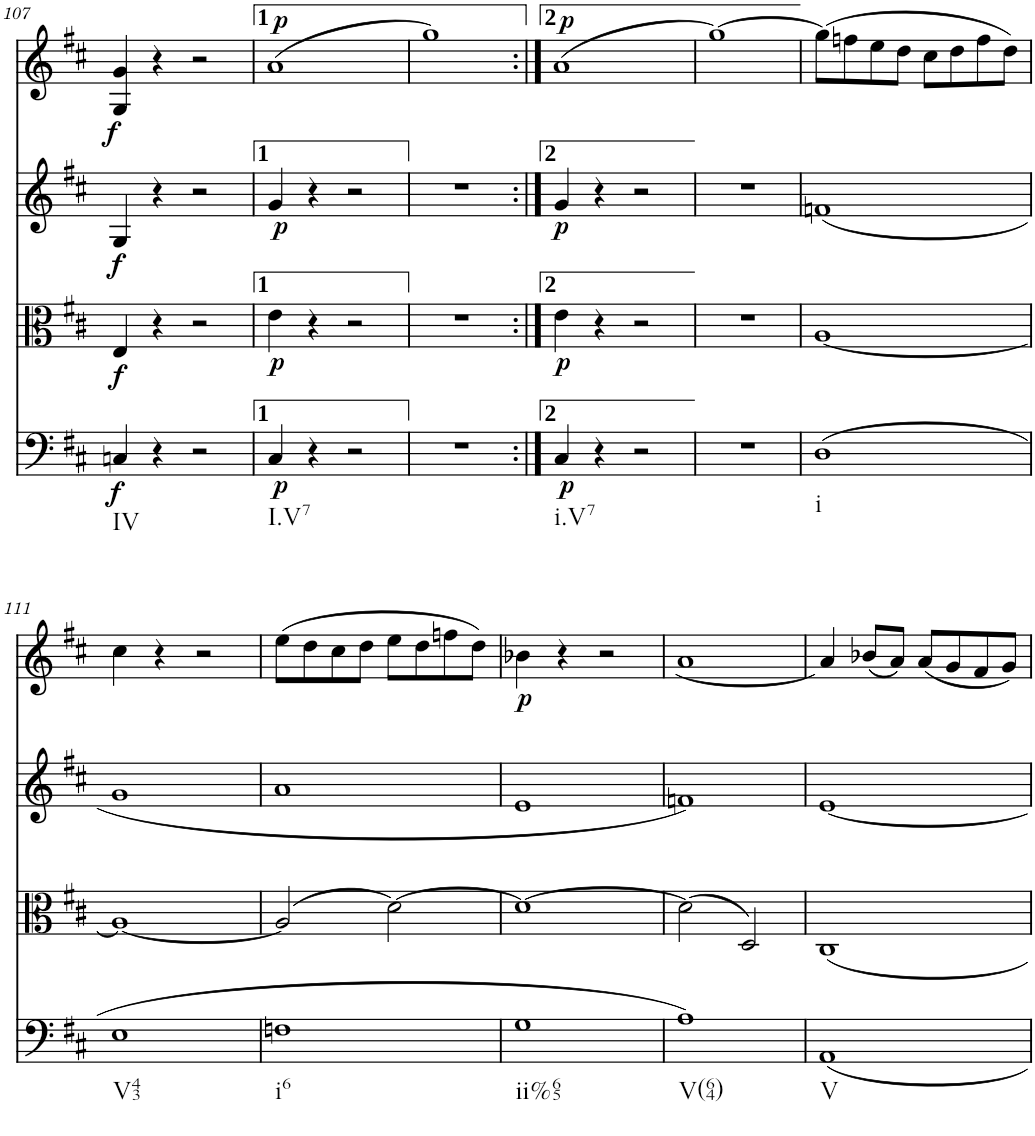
**kern	**dynam	**kern	**dynam	**kern	**dynam	**kern	**dynam
*part4	*part4	*part3	*part3	*part2	*part2	*part1	*part1
*staff4	*staff4	*staff3	*staff3	*staff2	*staff2	*staff1	*staff1
*I"Violoncello	*	*I"Viola	*	*I"Violin II	*	*I"Violin I	*
!!LO:PB:g=z
*clefF4	*	*clefC3	*	*clefG2	*	*clefG2	*
*k[f#c#]	*	*k[f#c#]	*	*k[f#c#]	*	*k[f#c#]	*
*M2/2	*	*M2/2	*	*M2/2	*	*M2/2	*
=107	=107	=107	=107	=107	=107	=107	=107
!LO:TX:b:t=IV	!	!	!	!	!	!	!
!	!LO:DY:b	!	!LO:DY:b	!	!	!	!
!	!	!	!LO:DY:n=1:a	!	!LO:DY:a	!	!
4Cn/	f	4E/	f f	4G/	f	4G/ 4g/	.
4r	.	4r	.	4r	.	4r	.
2r	.	2r	.	2r	.	2r	.
=108	=108	=108	=108	=108	=108	=108	=108
!LO:TX:b:t=I.V7	!	!	!	!	!	!	!
!	!LO:DY:b	!	!LO:DY:b	!	!LO:DY:b	!	!LO:DY:a
4C#/	p	4e\	p	4g/	p	(1a	p
4r	.	4r	.	4r	.	.	.
2r	.	2r	.	2r	.	.	.
=109	=109	=109	=109	=109	=109	=109	=109
1r	.	1r	.	1r	.	1gg)	.
=108:|!	=108:|!	=108:|!	=108:|!	=108:|!	=108:|!	=108:|!	=108:|!
!LO:TX:b:t=i.V7	!	!	!	!	!	!	!
!	!LO:DY:b	!	!LO:DY:b	!	!LO:DY:b	!	!LO:DY:a
4C#/	p	4e\	p	4g/	p	(1a	p
4r	.	4r	.	4r	.	.	.
2r	.	2r	.	2r	.	.	.
=109	=109	=109	=109	=109	=109	=109	=109
1r	.	1r	.	1r	.	[1gg)	.
=110	=110	=110	=110	=110	=110	=110	=110
!LO:TX:b:t=i	!	!	!	!	!	!	!
(1D	.	[1A	.	(1fn	.	(8gg\L]	.
.	.	.	.	.	.	8ffn\	.
.	.	.	.	.	.	8ee\	.
.	.	.	.	.	.	8dd\J	.
.	.	.	.	.	.	8cc#\L	.
.	.	.	.	.	.	8dd\	.
.	.	.	.	.	.	8ff\	.
.	.	.	.	.	.	8dd\J)	.
!!LO:LB:g=z
=111	=111	=111	=111	=111	=111	=111	=111
!LO:TX:b:t=V43	!	!	!	!	!	!	!
1E	.	1A_	.	1g	.	4cc#\	.
.	.	.	.	.	.	4r	.
.	.	.	.	.	.	2r	.
=112	=112	=112	=112	=112	=112	=112	=112
!LO:TX:b:t=i6	!	!	!	!	!	!	!
1Fn	.	(2A/]	.	1a	.	(8ee\L	.
.	.	.	.	.	.	8dd\	.
.	.	.	.	.	.	8cc#\	.
.	.	.	.	.	.	8dd\J	.
.	.	[2d\)	.	.	.	8ee\L	.
.	.	.	.	.	.	8dd\	.
.	.	.	.	.	.	8ffn\	.
.	.	.	.	.	.	8dd\J)	.
=113	=113	=113	=113	=113	=113	=113	=113
!LO:TX:b:t=ii%65	!	!	!	!	!	!	!
!	!	!	!	!	!	!	!LO:DY:b
1G	.	1d_	.	1e	.	4b-X\	p
.	.	.	.	.	.	4r	.
.	.	.	.	.	.	2r	.
=114	=114	=114	=114	=114	=114	=114	=114
!LO:TX:b:t=V(64)	!	!	!	!	!	!	!
1A)	.	(2d\]	.	1fn)	.	[1a	.
.	.	2D/)	.	.	.	.	.
=115	=115	=115	=115	=115	=115	=115	=115
!LO:TX:b:t=V	!	!	!	!	!	!	!
1AA	.	1C#	.	[1e	.	4a/]	.
.	.	.	.	.	.	(8b-X/L	.
.	.	.	.	.	.	8a/J)	.
.	.	.	.	.	.	(8a/L	.
.	.	.	.	.	.	8g/	.
.	.	.	.	.	.	8f#/	.
.	.	.	.	.	.	8g/J)	.
=	=	=	=	=	=	=	=
*-	*-	*-	*-	*-	*-	*-	*-
